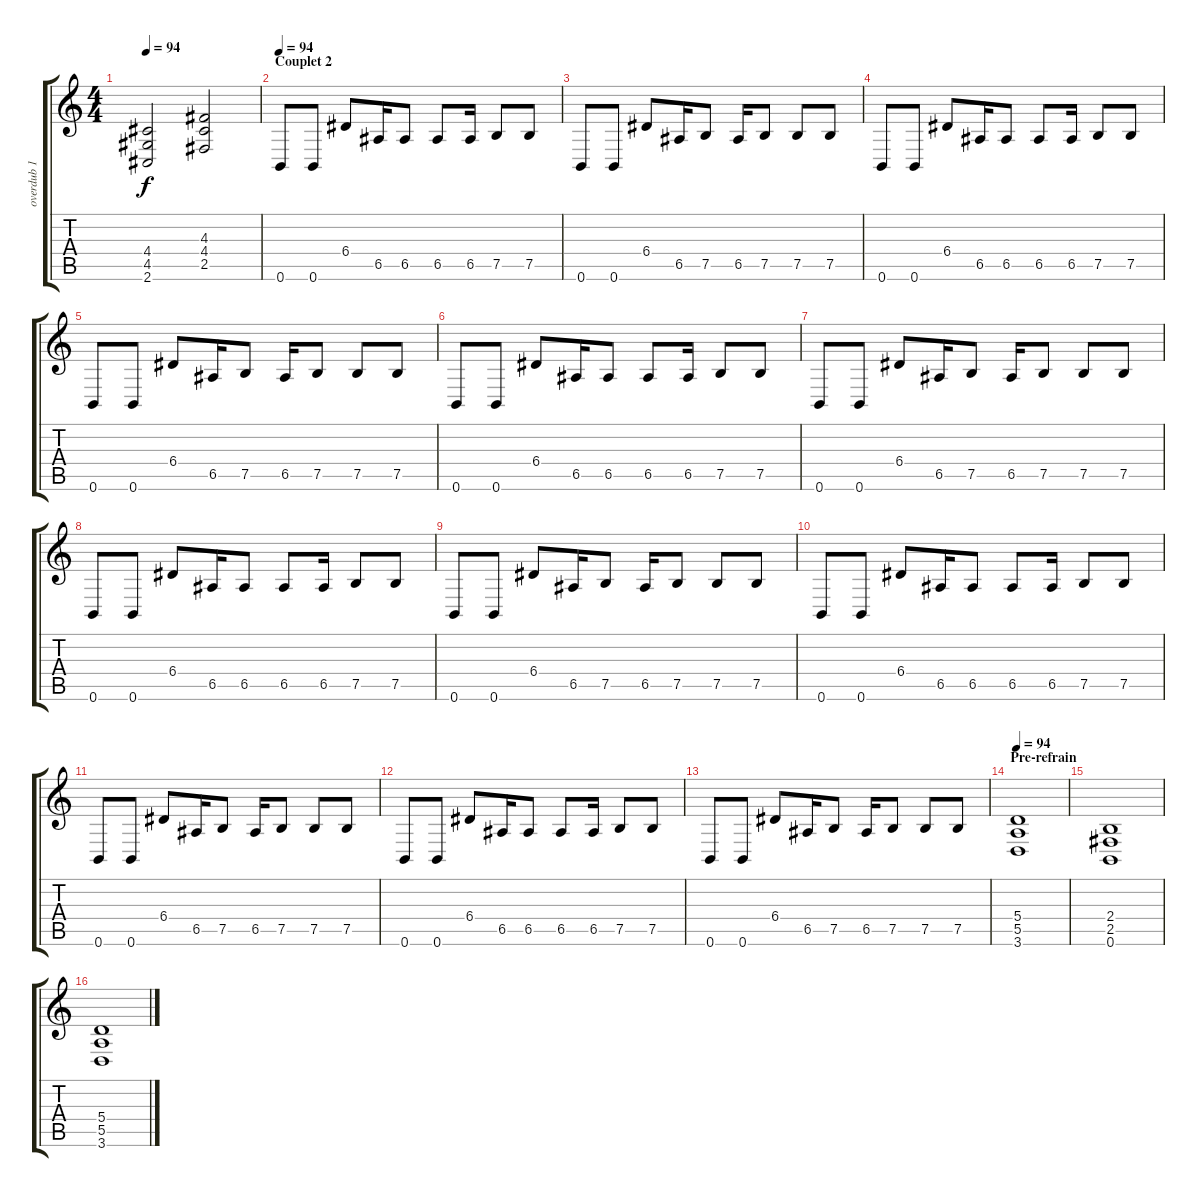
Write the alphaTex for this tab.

\track ("overdub 1" "overdub 1") {instrument overdrivenguitar}
\staff {score tabs}
\tuning (B3 Gb3 D3 A2 E2 B1) {hide}
\ts (4 4)
\tempo 94
\clef g2
\ks c
(4.4 4.5 2.6).2{dy f} (4.3 4.4 2.5).2 |
\section ("" "Couplet 2")
\tempo 94
0.6.8{volume 10 balance 14 instrument overdrivenguitar} 0.6.8 6.4.8 6.5.16 6.5.8 6.5.8 6.5.16 7.5.8 7.5.8 |
0.6.8 0.6.8 6.4.8 6.5.16 7.5.8 6.5.16 7.5.8 7.5.8 7.5.8 |
0.6.8 0.6.8 6.4.8 6.5.16 6.5.8 6.5.8 6.5.16 7.5.8 7.5.8 |
0.6.8 0.6.8 6.4.8 6.5.16 7.5.8 6.5.16 7.5.8 7.5.8 7.5.8 |
0.6.8 0.6.8 6.4.8 6.5.16 6.5.8 6.5.8 6.5.16 7.5.8 7.5.8 |
0.6.8 0.6.8 6.4.8 6.5.16 7.5.8 6.5.16 7.5.8 7.5.8 7.5.8 |
0.6.8 0.6.8 6.4.8 6.5.16 6.5.8 6.5.8 6.5.16 7.5.8 7.5.8 |
0.6.8 0.6.8 6.4.8 6.5.16 7.5.8 6.5.16 7.5.8 7.5.8 7.5.8 |
0.6.8 0.6.8 6.4.8 6.5.16 6.5.8 6.5.8 6.5.16 7.5.8 7.5.8 |
0.6.8 0.6.8 6.4.8 6.5.16 7.5.8 6.5.16 7.5.8 7.5.8 7.5.8 |
0.6.8 0.6.8 6.4.8 6.5.16 6.5.8 6.5.8 6.5.16 7.5.8 7.5.8 |
0.6.8 0.6.8 6.4.8 6.5.16 7.5.8 6.5.16 7.5.8 7.5.8 7.5.8 |
\section ("" "Pre-refrain")
\tempo 94
(5.4 5.5 3.6).1{volume 10 balance 14 instrument distortionguitar} |
(2.4 2.5 0.6).1 |
(5.4 5.5 3.6).1
